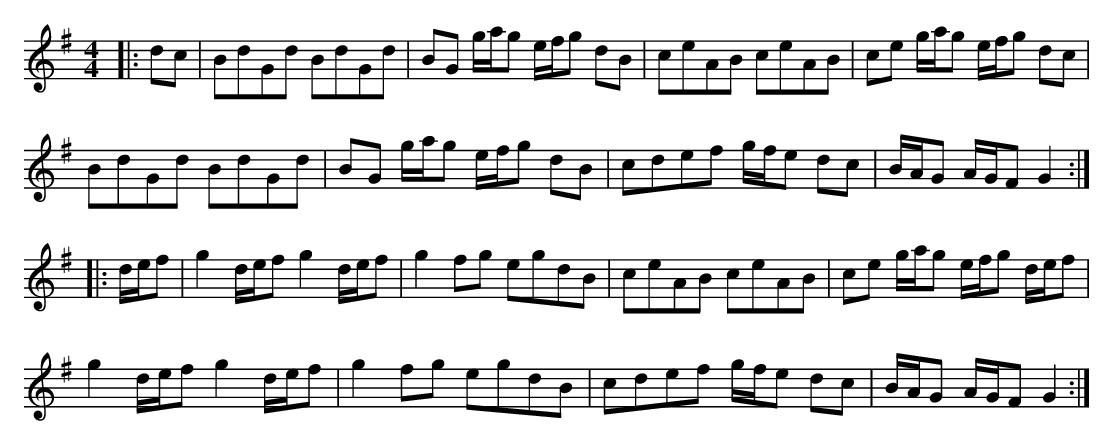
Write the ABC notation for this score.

X:1
M:4/4
K:G
|:dc|BdGd BdGd|BG g/a/g e/f/g dB|ceAB ceAB|ce g/a/g e/f/g dc|
BdGd BdGd|BG g/a/g e/f/g dB|cdef g/f/e dc|B/A/G A/G/F G2 :|
|:d/e/f|g2 d/e/f g2 d/e/f|g2fg egdB|ceAB ceAB|ce g/a/g e/f/g d/e/f|
g2 d/e/f g2 d/e/f|g2fg egdB|cdef g/f/e dc|B/A/G A/G/F G2 :|
